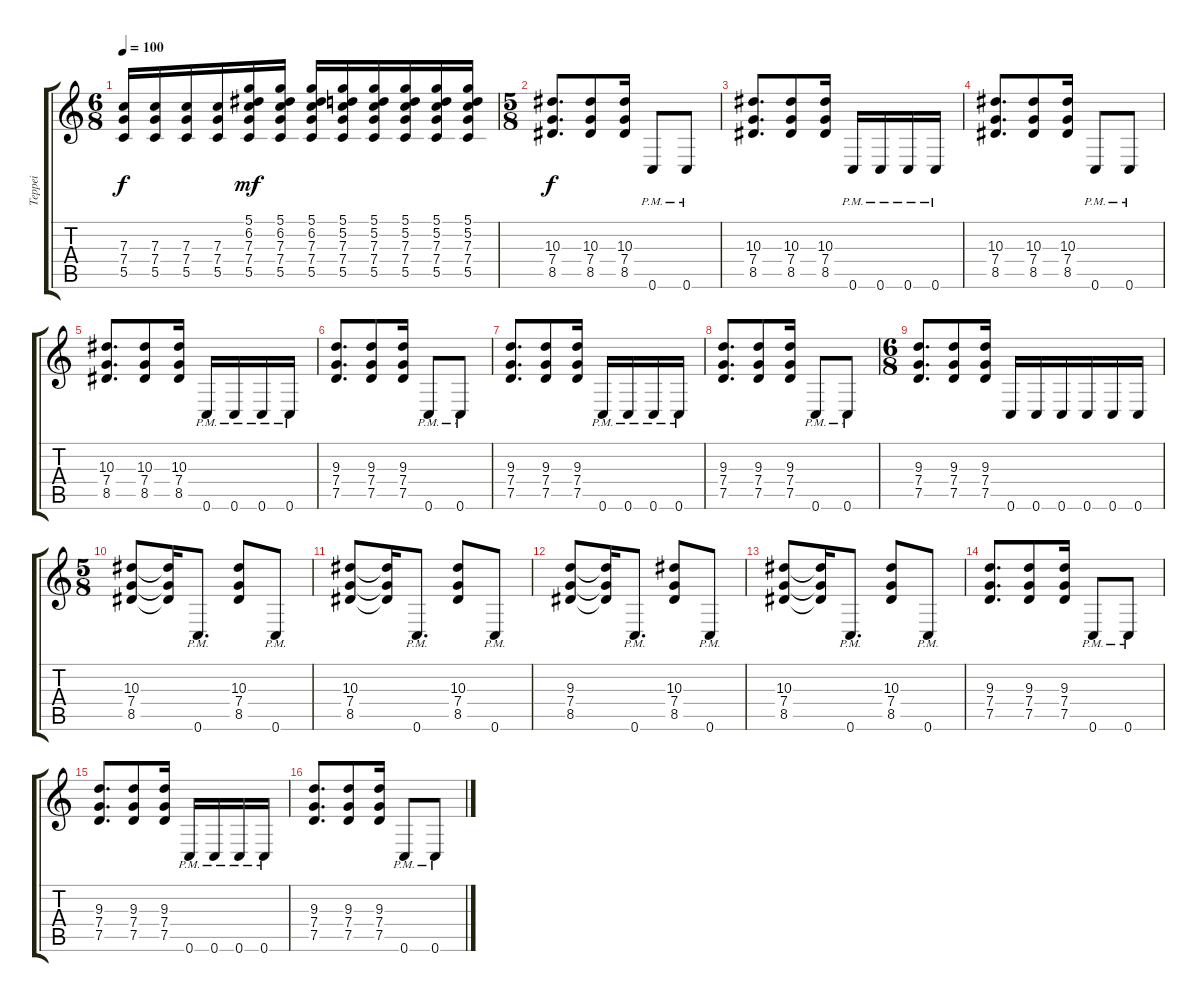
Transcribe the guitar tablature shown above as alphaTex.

\track ("Teppei" "Teppei") {instrument overdrivenguitar}
\staff {score tabs}
\tuning (D4 A3 F3 C3 G2 C2) {hide}
\ts (6 8)
\tempo 100
\clef g2
\ks c
(7.3 7.4 5.5).16{dy f} (7.3 7.4 5.5).16 (7.3 7.4 5.5).16 (7.3 7.4 5.5).16 (5.1 6.2 7.3 7.4 5.5).16{dy mf} (5.1 6.2 7.3 7.4 5.5).16 (5.1 6.2 7.3 7.4 5.5).16 (5.1 5.2 7.3 7.4 5.5).16 (5.1 5.2 7.3 7.4 5.5).16 (5.1 5.2 7.3 7.4 5.5).16 (5.1 5.2 7.3 7.4 5.5).16 (5.1 5.2 7.3 7.4 5.5).16 |
\ts (5 8)
(10.3 7.4 8.5).8{d dy f} (10.3 7.4 8.5).8 (10.3 7.4 8.5).16 0.6{pm}.8 0.6{pm}.8 |
(10.3 7.4 8.5).8{d} (10.3 7.4 8.5).8 (10.3 7.4 8.5).16 0.6{pm}.16 0.6{pm}.16 0.6{pm}.16 0.6{pm}.16 |
(10.3 7.4 8.5).8{d} (10.3 7.4 8.5).8 (10.3 7.4 8.5).16 0.6{pm}.8 0.6{pm}.8 |
(10.3 7.4 8.5).8{d} (10.3 7.4 8.5).8 (10.3 7.4 8.5).16 0.6{pm}.16 0.6{pm}.16 0.6{pm}.16 0.6{pm}.16 |
(9.3 7.4 7.5).8{d} (9.3 7.4 7.5).8 (9.3 7.4 7.5).16 0.6{pm}.8 0.6{pm}.8 |
(9.3 7.4 7.5).8{d} (9.3 7.4 7.5).8 (9.3 7.4 7.5).16 0.6{pm}.16 0.6{pm}.16 0.6{pm}.16 0.6{pm}.16 |
(9.3 7.4 7.5).8{d} (9.3 7.4 7.5).8 (9.3 7.4 7.5).16 0.6{pm}.8 0.6{pm}.8 |
\ts (6 8)
(9.3 7.4 7.5).8{d} (9.3 7.4 7.5).8 (9.3 7.4 7.5).16 0.6.16 0.6.16 0.6.16 0.6.16 0.6.16 0.6.16 |
\ts (5 8)
(10.3 7.4 8.5).8 (10.3{t} 7.4{t} 8.5{t}).16 0.6{pm}.8{d} (10.3 7.4 8.5).8 0.6{pm}.8 |
(10.3 7.4 8.5).8 (10.3{t} 7.4{t} 8.5{t}).16 0.6{pm}.8{d} (10.3 7.4 8.5).8 0.6{pm}.8 |
(9.3 7.4 8.5).8 (9.3{t} 7.4{t} 8.5{t}).16 0.6{pm}.8{d} (10.3 7.4 8.5).8 0.6{pm}.8 |
(10.3 7.4 8.5).8 (10.3{t} 7.4{t} 8.5{t}).16 0.6{pm}.8{d} (10.3 7.4 8.5).8 0.6{pm}.8 |
(9.3 7.4 7.5).8{d} (9.3 7.4 7.5).8 (9.3 7.4 7.5).16 0.6{pm}.8 0.6{pm}.8 |
(9.3 7.4 7.5).8{d} (9.3 7.4 7.5).8 (9.3 7.4 7.5).16 0.6{pm}.16 0.6{pm}.16 0.6{pm}.16 0.6{pm}.16 |
(9.3 7.4 7.5).8{d} (9.3 7.4 7.5).8 (9.3 7.4 7.5).16 0.6{pm}.8 0.6{pm}.8
